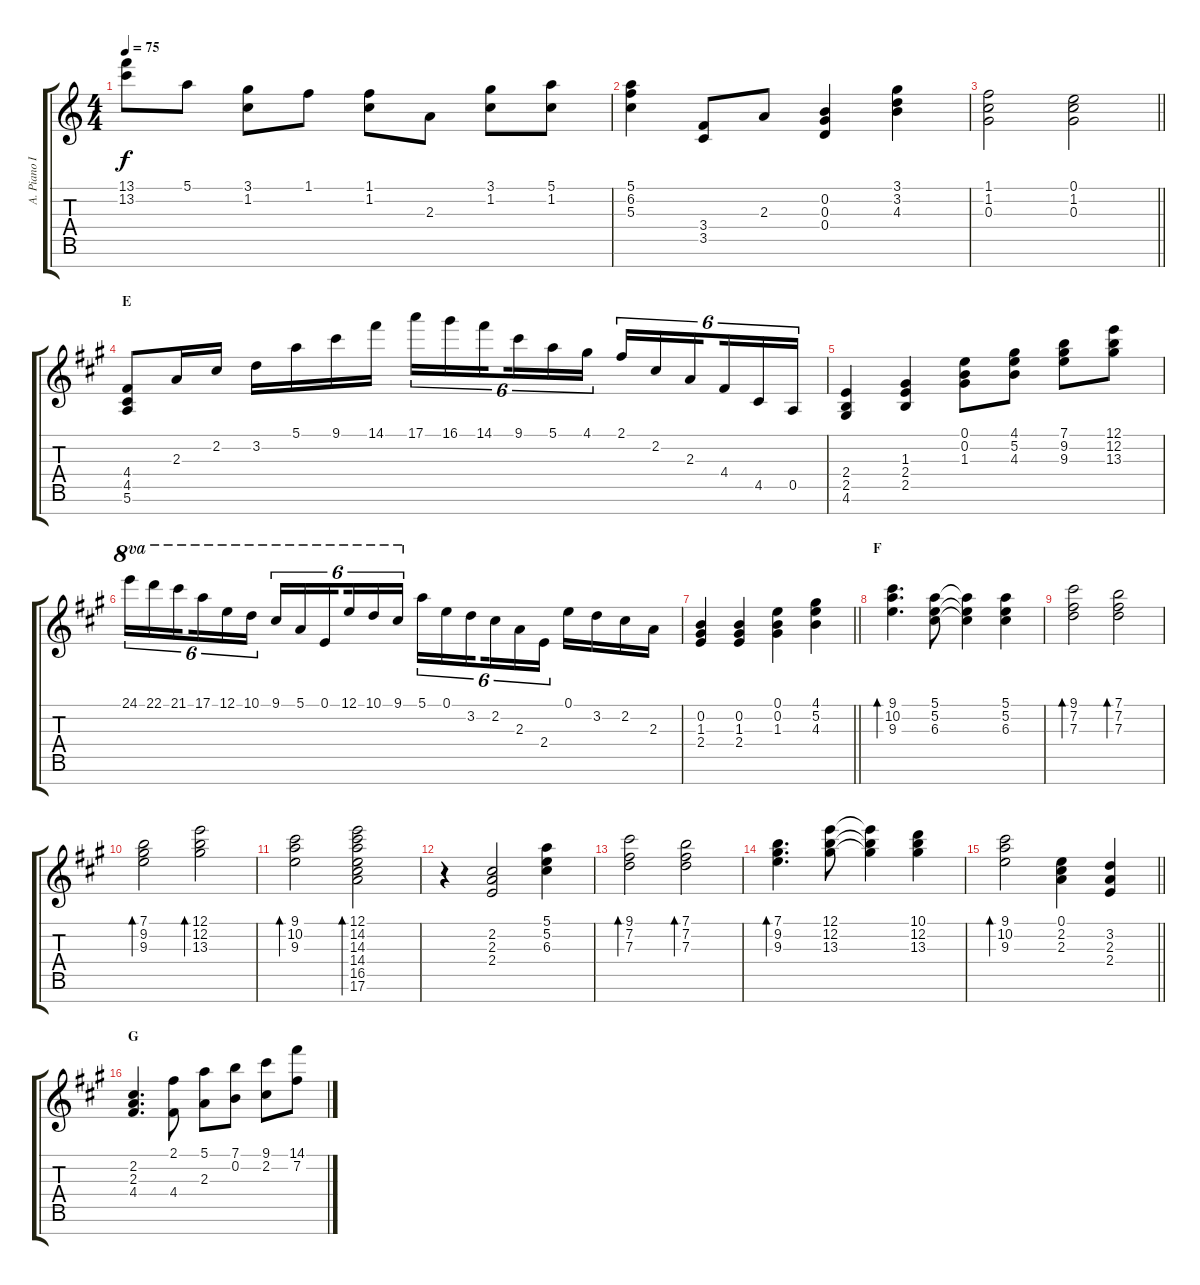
\track ("A. Piano I (Right Hand)" "A. Piano I") {instrument acousticgrandpiano}
\staff {score tabs}
\tuning (E5 B4 G4 D4 A3 E3 B2) {hide}
\ts (4 4)
\tempo 75
\clef g2
\ks c
(13.1 13.2).8{dy f} 5.1.8 (3.1 1.2).8 1.1.8 (1.1 1.2).8 2.3.8 (3.1 1.2).8 (5.1 1.2).8 |
(5.1 6.2 5.3).4 (3.4 3.5).8 2.3.8 (0.2 0.3 0.4).4 (3.1 3.2 4.3).4 |
\barLineRight lightlight
(1.1 1.2 0.3).2 (0.1 1.2 0.3).2 |
\section ("" "E")
\ks a
(4.4 4.5 5.6).8 2.3.16 2.2.16 3.2.16 5.1.16 9.1.16 14.1.16 17.1.16{tu (6 4)} 16.1.16{tu (6 4)} 14.1.16{tu (6 4) beam splitsecondary} 9.1.16{tu (6 4)} 5.1.16{tu (6 4)} 4.1.16{tu (6 4)} 2.1.16{tu (6 4)} 2.2.16{tu (6 4)} 2.3.16{tu (6 4) beam splitsecondary} 4.4.16{tu (6 4)} 4.5.16{tu (6 4)} 0.5.16{tu (6 4)} |
(2.4 2.5 4.6).4 (1.3 2.4 2.5).4 (0.1 0.2 1.3).8 (4.1 5.2 4.3).8 (7.1 9.2 9.3).8 (12.1 12.2 13.3).8 |
24.1.16{tu (6 4) ot 8va} 22.1.16{tu (6 4) ot 8va} 21.1.16{tu (6 4) ot 8va beam splitsecondary} 17.1.16{tu (6 4) ot 8va} 12.1.16{tu (6 4) ot 8va} 10.1.16{tu (6 4) ot 8va} 9.1.16{tu (6 4) ot 8va} 5.1.16{tu (6 4) ot 8va} 0.1.16{tu (6 4) ot 8va beam splitsecondary} 12.1.16{tu (6 4) ot 8va} 10.1.16{tu (6 4) ot 8va} 9.1.16{tu (6 4) ot 8va} 5.1.16{tu (6 4)} 0.1.16{tu (6 4)} 3.2.16{tu (6 4) beam splitsecondary} 2.2.16{tu (6 4)} 2.3.16{tu (6 4)} 2.4.16{tu (6 4)} 0.1.16 3.2.16 2.2.16 2.3.16 |
\barLineRight lightlight
(0.2 1.3 2.4).4 (0.2 1.3 2.4).4 (0.1 0.2 1.3).4 (4.1 5.2 4.3).4 |
\section ("" "F")
(9.1 10.2 9.3).4{d bd 240} (5.1 5.2 6.3).8 (5.1{t} 5.2{t} 6.3{t}).4 (5.1 5.2 6.3).4 |
(9.1 7.2 7.3).2{bd 240} (7.1 7.2 7.3).2{bd 240} |
(7.1 9.2 9.3).2{bd 240} (12.1 12.2 13.3).2{bd 240} |
(9.1 10.2 9.3).2{bd 240} (12.1 14.2 14.3 14.4 16.5 17.6).2{bd 240} |
r.4 (2.2 2.3 2.4).2 (5.1 5.2 6.3).4 |
(9.1 7.2 7.3).2{bd 240} (7.1 7.2 7.3).2{bd 240} |
(7.1 9.2 9.3).4{d bd 240} (12.1 12.2 13.3).8 (12.1{t} 12.2{t} 13.3{t}).4 (10.1 12.2 13.3).4 |
\barLineRight lightlight
(9.1 10.2 9.3).2{bd 240} (0.1 2.2 2.3).4 (3.2 2.3 2.4).4 |
\section ("" "G")
(2.2 2.3 4.4).4{d} (2.1 4.4).8 (5.1 2.3).8 (7.1 0.2).8 (9.1 2.2).8 (14.1 7.2).8
